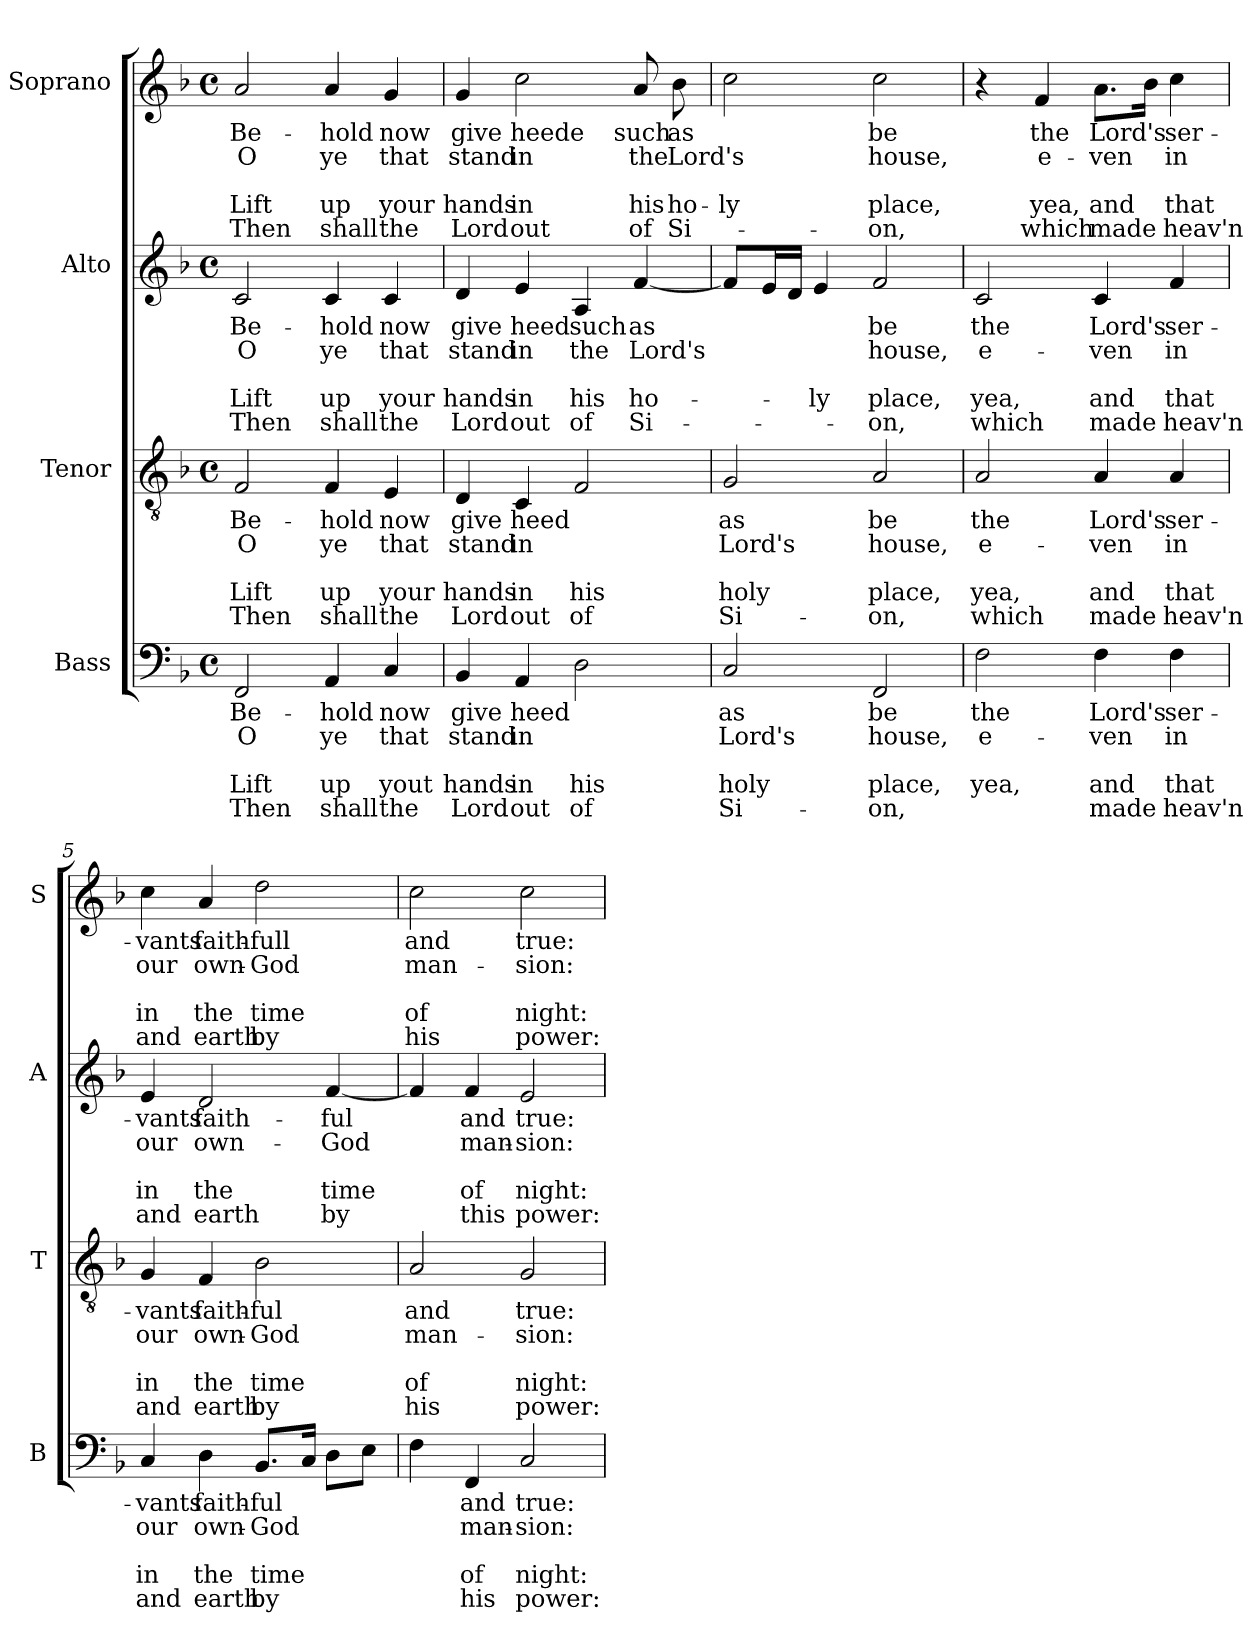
**kern	**text	**text	**text	**text	**text	**kern	**text	**text	**text	**text	**text	**kern	**text	**text	**text	**text	**text	**kern	**text	**text	**text	**text	**text
*part4	*part4	*part4	*part4	*part4	*part4	*part3	*part3	*part3	*part3	*part3	*part3	*part2	*part2	*part2	*part2	*part2	*part2	*part1	*part1	*part1	*part1	*part1	*part1
*staff4	*staff4	*staff4	*staff4	*staff4	*staff4	*staff3	*staff3	*staff3	*staff3	*staff3	*staff3	*staff2	*staff2	*staff2	*staff2	*staff2	*staff2	*staff1	*staff1	*staff1	*staff1	*staff1	*staff1
*I"Bass	*	*	*	*	*	*I"Tenor	*	*	*	*	*	*I"Alto	*	*	*	*	*	*I"Soprano	*	*	*	*	*
*I'B	*	*	*	*	*	*I'T	*	*	*	*	*	*I'A	*	*	*	*	*	*I'S	*	*	*	*	*
*clefF4	*	*	*	*	*	*clefGv2	*	*	*	*	*	*clefG2	*	*	*	*	*	*clefG2	*	*	*	*	*
*k[b-]	*	*	*	*	*	*k[b-]	*	*	*	*	*	*k[b-]	*	*	*	*	*	*k[b-]	*	*	*	*	*
*F:	*	*	*	*	*	*F:	*	*	*	*	*	*F:	*	*	*	*	*	*F:	*	*	*	*	*
*M4/4	*	*	*	*	*	*M4/4	*	*	*	*	*	*M4/4	*	*	*	*	*	*M4/4	*	*	*	*	*
*met(c)	*	*	*	*	*	*met(c)	*	*	*	*	*	*met(c)	*	*	*	*	*	*met(c)	*	*	*	*	*
=1	=1	=1	=1	=1	=1	=1	=1	=1	=1	=1	=1	=1	=1	=1	=1	=1	=1	=1	=1	=1	=1	=1	=1
!	!LO:LY:b	!LO:LY:b	!	!LO:LY:b	!LO:LY:b	!	!LO:LY:b	!LO:LY:b	!	!LO:LY:b	!LO:LY:b	!	!LO:LY:b	!LO:LY:b	!	!LO:LY:b	!LO:LY:b	!	!LO:LY:b	!LO:LY:b	!	!LO:LY:b	!LO:LY:b
2FF/	Be-	O	.	Lift	Then	2F/	Be-	O	.	Lift	Then	2c/	Be-	O	.	Lift	Then	2a/	Be-	O	.	Lift	Then
!	!LO:LY:b	!LO:LY:b	!	!LO:LY:b	!LO:LY:b	!	!LO:LY:b	!LO:LY:b	!	!LO:LY:b	!LO:LY:b	!	!LO:LY:b	!LO:LY:b	!	!LO:LY:b	!LO:LY:b	!	!LO:LY:b	!LO:LY:b	!	!LO:LY:b	!LO:LY:b
4AA/	-hold	ye	.	up	shall	4F/	-hold	ye	.	up	shall	4c/	-hold	ye	.	up	shall	4a/	-hold	ye	.	up	shall
!	!LO:LY:b	!LO:LY:b	!	!LO:LY:b	!LO:LY:b	!	!LO:LY:b	!LO:LY:b	!	!LO:LY:b	!LO:LY:b	!	!LO:LY:b	!LO:LY:b	!	!LO:LY:b	!LO:LY:b	!	!LO:LY:b	!LO:LY:b	!	!LO:LY:b	!LO:LY:b
4C/	now	that	.	yout	the	4E/	now	that	.	your	the	4c/	now	that	.	your	the	4g/	now	that	.	your	the
=2	=2	=2	=2	=2	=2	=2	=2	=2	=2	=2	=2	=2	=2	=2	=2	=2	=2	=2	=2	=2	=2	=2	=2
!	!LO:LY:b	!LO:LY:b	!	!LO:LY:b	!LO:LY:b	!	!LO:LY:b	!LO:LY:b	!	!LO:LY:b	!LO:LY:b	!	!LO:LY:b	!LO:LY:b	!	!LO:LY:b	!LO:LY:b	!	!LO:LY:b	!LO:LY:b	!	!LO:LY:b	!LO:LY:b
4BB-/	give	stand	.	hands	Lord	4D/	give	stand	.	hands	Lord	4d/	give	stand	.	hands	Lord	4g/	give	stand	.	hands	Lord
!	!LO:LY:b	!LO:LY:b	!	!LO:LY:b	!LO:LY:b	!	!LO:LY:b	!LO:LY:b	!	!LO:LY:b	!LO:LY:b	!	!LO:LY:b	!LO:LY:b	!	!LO:LY:b	!LO:LY:b	!	!LO:LY:b	!LO:LY:b	!	!LO:LY:b	!LO:LY:b
4AA/	heed	in	.	in	out	4C/	heed	in	.	in	out	4e/	heed	in	.	in	out	2cc\	heede	in	.	in	out
!	!	!	!	!LO:LY:b	!LO:LY:b	!	!	!	!	!LO:LY:b	!LO:LY:b	!	!LO:LY:b	!LO:LY:b	!	!LO:LY:b	!LO:LY:b	!	!	!	!	!	!
2D\	.	.	.	his	of	2F/	.	.	.	his	of	4A/	such	the	.	his	of	.	.	.	.	.	.
!	!	!	!	!	!	!	!	!	!	!	!	!	!LO:LY:b	!LO:LY:b	!	!LO:LY:b	!LO:LY:b	!	!LO:LY:b	!LO:LY:b	!	!LO:LY:b	!LO:LY:b
.	.	.	.	.	.	.	.	.	.	.	.	[4f/	as	Lord's	.	ho-	Si-	8a/	such	the	.	his	of
!	!	!	!	!	!	!	!	!	!	!	!	!	!	!	!	!	!	!	!LO:LY:b	!LO:LY:b	!	!LO:LY:b	!LO:LY:b
.	.	.	.	.	.	.	.	.	.	.	.	.	.	.	.	.	.	8b-\	as	Lord's	.	ho-	Si-
=3	=3	=3	=3	=3	=3	=3	=3	=3	=3	=3	=3	=3	=3	=3	=3	=3	=3	=3	=3	=3	=3	=3	=3
!	!LO:LY:b	!LO:LY:b	!	!LO:LY:b	!LO:LY:b	!	!LO:LY:b	!LO:LY:b	!	!LO:LY:b	!LO:LY:b	!	!	!	!	!	!	!	!	!	!	!LO:LY:b	!
2C/	as	Lord's	.	holy	Si-	2G/	as	Lord's	.	holy	Si-	8f/L]	.	.	.	.	.	2cc\	.	.	.	-ly	.
.	.	.	.	.	.	.	.	.	.	.	.	16e/L	.	.	.	.	.	.	.	.	.	.	.
.	.	.	.	.	.	.	.	.	.	.	.	16d/JJ	.	.	.	.	.	.	.	.	.	.	.
!	!	!	!	!	!	!	!	!	!	!	!	!	!	!	!	!LO:LY:b	!	!	!	!	!	!	!
.	.	.	.	.	.	.	.	.	.	.	.	4e/	.	.	.	-ly	.	.	.	.	.	.	.
!	!LO:LY:b	!LO:LY:b	!	!LO:LY:b	!LO:LY:b	!	!LO:LY:b	!LO:LY:b	!	!LO:LY:b	!LO:LY:b	!	!LO:LY:b	!LO:LY:b	!	!LO:LY:b	!LO:LY:b	!	!LO:LY:b	!LO:LY:b	!	!LO:LY:b	!LO:LY:b
2FF/	be	house,	.	place,	-on,	2A/	be	house,	.	place,	-on,	2f/	be	house,	.	place,	-on,	2cc\	be	house,	.	place,	-on,
=4	=4	=4	=4	=4	=4	=4	=4	=4	=4	=4	=4	=4	=4	=4	=4	=4	=4	=4	=4	=4	=4	=4	=4
!	!LO:LY:b	!LO:LY:b	!	!LO:LY:b	!	!	!LO:LY:b	!LO:LY:b	!	!LO:LY:b	!LO:LY:b	!	!LO:LY:b	!LO:LY:b	!	!LO:LY:b	!LO:LY:b	!	!	!	!	!	!
2F\	the	e-	.	yea,	.	2A/	the	e-	.	yea,	which	2c/	the	e-	.	yea,	which	4r	.	.	.	.	.
!	!	!	!	!	!	!	!	!	!	!	!	!	!	!	!	!	!	!	!LO:LY:b	!LO:LY:b	!	!LO:LY:b	!LO:LY:b
.	.	.	.	.	.	.	.	.	.	.	.	.	.	.	.	.	.	4f/	the	e-	.	yea,	which
!	!LO:LY:b	!LO:LY:b	!	!LO:LY:b	!LO:LY:b	!	!LO:LY:b	!LO:LY:b	!	!LO:LY:b	!LO:LY:b	!	!LO:LY:b	!LO:LY:b	!	!LO:LY:b	!LO:LY:b	!	!LO:LY:b	!LO:LY:b	!	!LO:LY:b	!LO:LY:b
4F\	Lord's	-ven	.	and	made	4A/	Lord's	-ven	.	and	made	4c/	Lord's	-ven	.	and	made	8.a\L	Lord's	-ven	.	and	made
.	.	.	.	.	.	.	.	.	.	.	.	.	.	.	.	.	.	16b-\Jk	.	.	.	.	.
!	!LO:LY:b	!LO:LY:b	!	!LO:LY:b	!LO:LY:b	!	!LO:LY:b	!LO:LY:b	!	!LO:LY:b	!LO:LY:b	!	!LO:LY:b	!LO:LY:b	!	!LO:LY:b	!LO:LY:b	!	!LO:LY:b	!LO:LY:b	!	!LO:LY:b	!LO:LY:b
4F\	ser-	in	.	that	heav'n	4A/	ser-	in	.	that	heav'n	4f/	ser-	in	.	that	heav'n	4cc\	ser-	in	.	that	heav'n
!!LO:LB:g=z
=5	=5	=5	=5	=5	=5	=5	=5	=5	=5	=5	=5	=5	=5	=5	=5	=5	=5	=5	=5	=5	=5	=5	=5
!	!LO:LY:b	!LO:LY:b	!	!LO:LY:b	!LO:LY:b	!	!LO:LY:b	!LO:LY:b	!	!LO:LY:b	!LO:LY:b	!	!LO:LY:b	!LO:LY:b	!	!LO:LY:b	!LO:LY:b	!	!LO:LY:b	!LO:LY:b	!	!LO:LY:b	!LO:LY:b
4C/	-vants	our	.	in	and	4G/	-vants	our	.	in	and	4e/	-vants	our	.	in	and	4cc\	-vants	our	.	in	and
!	!LO:LY:b	!LO:LY:b	!	!LO:LY:b	!LO:LY:b	!	!LO:LY:b	!LO:LY:b	!	!LO:LY:b	!LO:LY:b	!	!LO:LY:b	!LO:LY:b	!	!LO:LY:b	!LO:LY:b	!	!LO:LY:b	!LO:LY:b	!	!LO:LY:b	!LO:LY:b
4D\	faith-	own-	.	the	earth	4F/	faith-	own-	.	the	earth	2d/	faith-	own-	.	the	earth	4a/	faith-	own-	.	the	earth
!	!LO:LY:b	!LO:LY:b	!	!LO:LY:b	!LO:LY:b	!	!LO:LY:b	!LO:LY:b	!	!LO:LY:b	!LO:LY:b	!	!	!	!	!	!	!	!LO:LY:b	!LO:LY:b	!	!LO:LY:b	!LO:LY:b
8.BB-/L	-ful	-God	.	time	by	2B-\	-ful	-God	.	time	by	.	.	.	.	.	.	2dd\	-full	-God	.	time	by
16C/Jk	.	.	.	.	.	.	.	.	.	.	.	.	.	.	.	.	.	.	.	.	.	.	.
!	!	!	!	!	!	!	!	!	!	!	!	!	!LO:LY:b	!LO:LY:b	!	!LO:LY:b	!LO:LY:b	!	!	!	!	!	!
8D\L	.	.	.	.	.	.	.	.	.	.	.	[4f/	-ful	-God	.	time	by	.	.	.	.	.	.
8E\J	.	.	.	.	.	.	.	.	.	.	.	.	.	.	.	.	.	.	.	.	.	.	.
=6	=6	=6	=6	=6	=6	=6	=6	=6	=6	=6	=6	=6	=6	=6	=6	=6	=6	=6	=6	=6	=6	=6	=6
!	!	!	!	!	!	!	!LO:LY:b	!LO:LY:b	!	!LO:LY:b	!LO:LY:b	!	!	!	!	!	!	!	!LO:LY:b	!LO:LY:b	!	!LO:LY:b	!LO:LY:b
4F\	.	.	.	.	.	2A/	and	man-	.	of	his	4f/]	.	.	.	.	.	2cc\	and	man-	.	of	his
!	!LO:LY:b	!LO:LY:b	!	!LO:LY:b	!LO:LY:b	!	!	!	!	!	!	!	!LO:LY:b	!LO:LY:b	!	!LO:LY:b	!LO:LY:b	!	!	!	!	!	!
4FF/	and	man-	.	of	his	.	.	.	.	.	.	4f/	and	man-	.	of	this	.	.	.	.	.	.
!	!LO:LY:b	!LO:LY:b	!	!LO:LY:b	!LO:LY:b	!	!LO:LY:b	!LO:LY:b	!	!LO:LY:b	!LO:LY:b	!	!LO:LY:b	!LO:LY:b	!	!LO:LY:b	!LO:LY:b	!	!LO:LY:b	!LO:LY:b	!	!LO:LY:b	!LO:LY:b
2C/	true:	-sion:	.	night:	power:	2G/	true:	-sion:	.	night:	power:	2e/	true:	-sion:	.	night:	power:	2cc\	true:	-sion:	.	night:	power:
=	=	=	=	=	=	=	=	=	=	=	=	=	=	=	=	=	=	=	=	=	=	=	=
*-	*-	*-	*-	*-	*-	*-	*-	*-	*-	*-	*-	*-	*-	*-	*-	*-	*-	*-	*-	*-	*-	*-	*-
